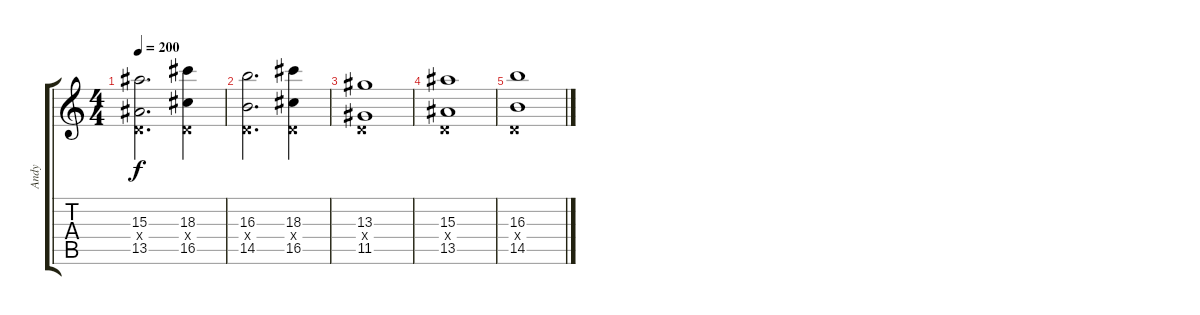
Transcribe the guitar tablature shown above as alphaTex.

\track ("Andy" "Andy") {instrument distortionguitar}
\staff {score tabs}
\tuning (E4 B3 G3 D3 A2 E2) {hide}
\ts (4 4)
\tempo 200
\clef g2
\ks c
(15.3 0.4{x} 13.5).2{d dy f} (18.3 0.4{x} 16.5).4 |
(16.3 0.4{x} 14.5).2{d} (18.3 0.4{x} 16.5).4 |
(13.3 0.4{x} 11.5).1 |
(15.3 0.4{x} 13.5).1 |
(16.3 0.4{x} 14.5).1
